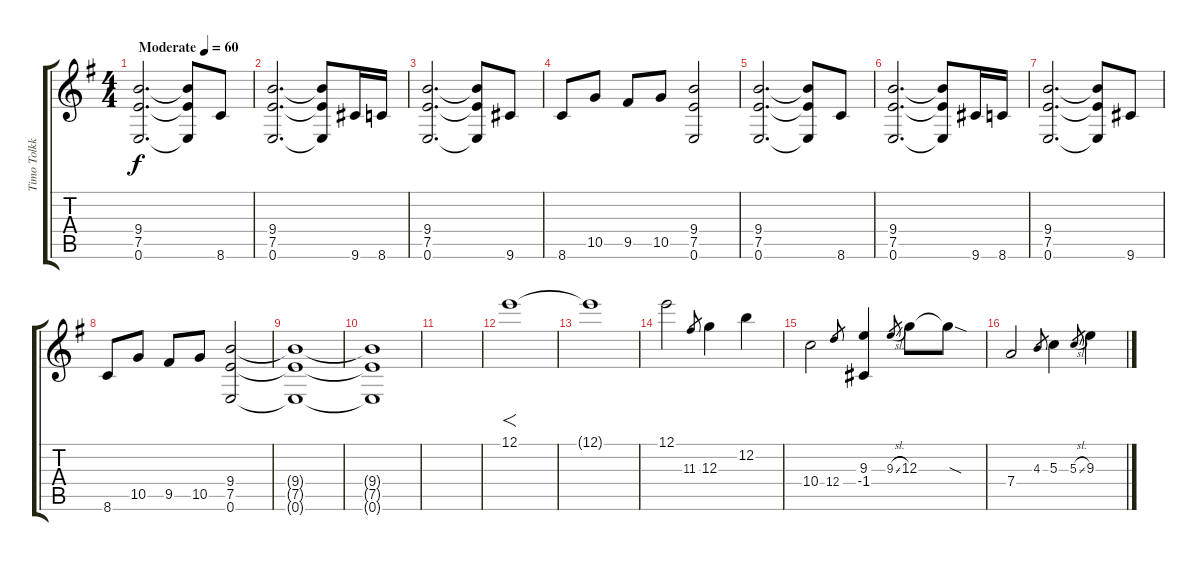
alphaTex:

\track ("Timo Tolkki I" "Timo Tolkk") {instrument distortionguitar}
\staff {score tabs}
\tuning (E4 B3 G3 D3 A2 E2) {hide}
\ts (4 4)
\tempo (60 "Moderate")
\clef g2
\ks g
(9.4 7.5 0.6).2{d dy f instrument distortionguitar} (9.4{t} 7.5{t} 0.6{t}).8 8.6.8 |
(9.4 7.5 0.6).2{d} (9.4{t} 7.5{t} 0.6{t}).8 9.6.16 8.6.16 |
(9.4 7.5 0.6).2{d} (9.4{t} 7.5{t} 0.6{t}).8 9.6.8 |
8.6.8 10.5.8 9.5.8 10.5.8 (9.4 7.5 0.6).2 |
(9.4 7.5 0.6).2{d} (9.4{t} 7.5{t} 0.6{t}).8 8.6.8 |
(9.4 7.5 0.6).2{d} (9.4{t} 7.5{t} 0.6{t}).8 9.6.16 8.6.16 |
(9.4 7.5 0.6).2{d} (9.4{t} 7.5{t} 0.6{t}).8 9.6.8 |
8.6.8 10.5.8 9.5.8 10.5.8 (9.4 7.5 0.6).2 |
(9.4{t} 7.5{t} 0.6{t}).1 |
(9.4{t} 7.5{t} 0.6{t}).1 |
|
12.1.1{f} |
12.1{t}.1 |
12.1.2 11.3.8{gr} 12.3.4 12.2.4 |
10.4.2 12.4.8{gr} (9.3 -1.4).4 9.3{sl}.8{gr} 12.3.8 12.3{sod t}.8 |
7.4.2 4.3.8{gr} 5.3.4 5.3{sl}.8{gr} 9.3.4
